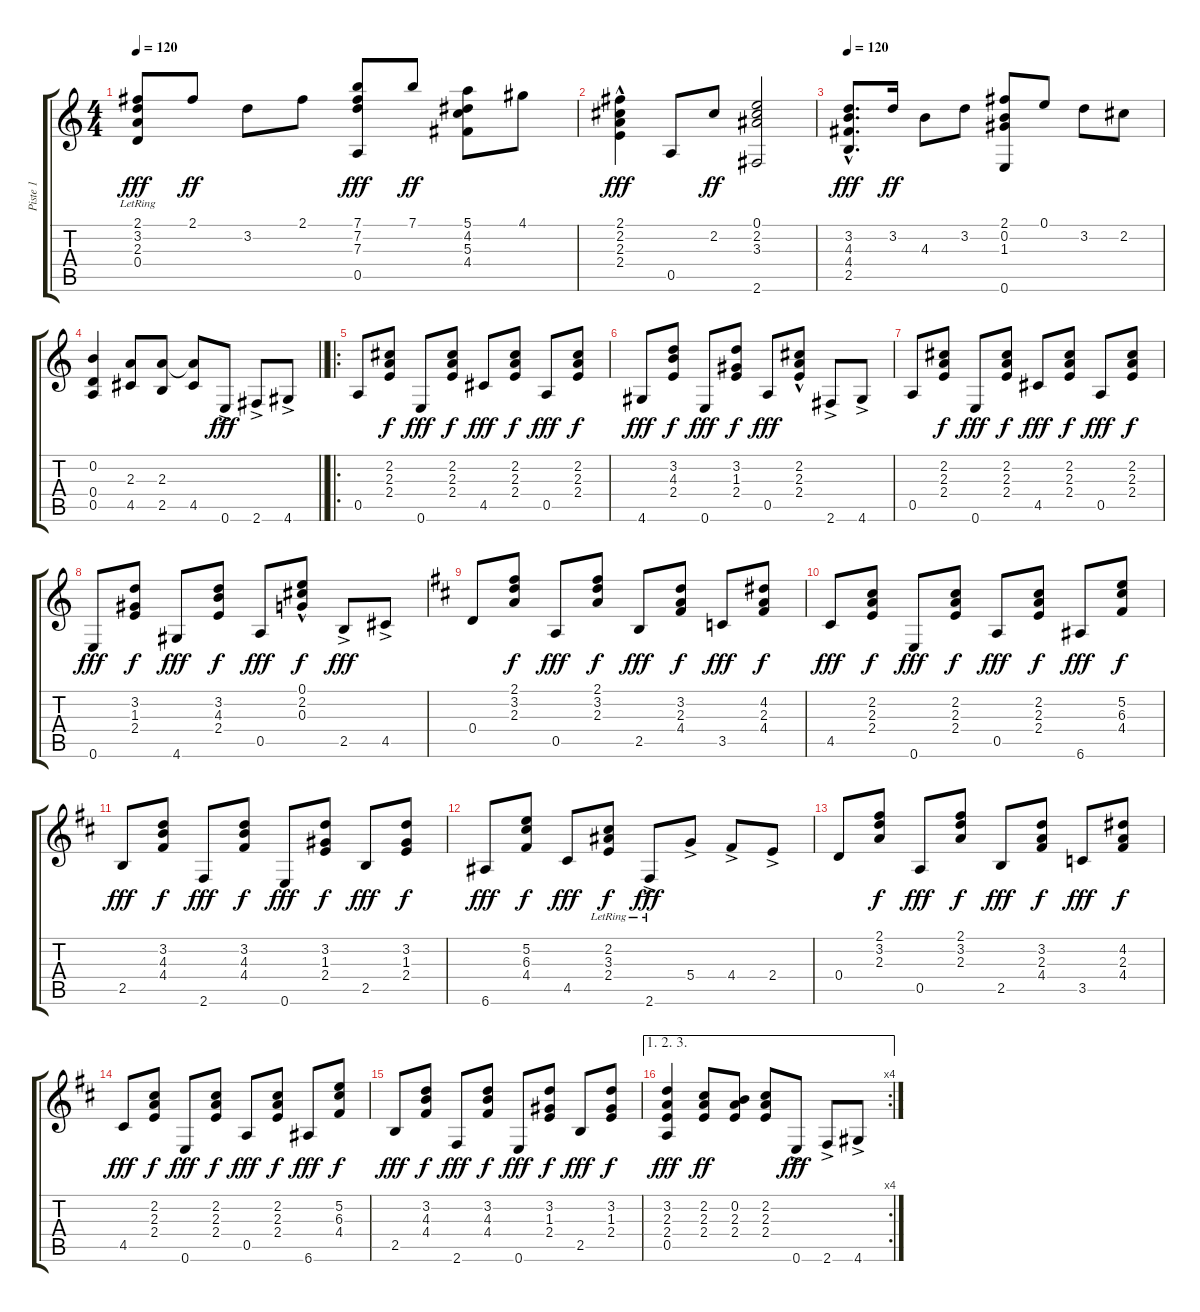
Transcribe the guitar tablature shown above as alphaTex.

\track ("Piste 1" "Piste 1") {instrument acousticguitarnylon}
\staff {score tabs}
\tuning (E4 B3 G3 D3 A2 E2) {hide}
\ts (4 4)
\tempo 120
\tempo 108
\tempo 120
\clef g2
\ks c
(2.1{lr} 3.2 2.3 0.4).8{dy fff instrument acousticguitarnylon} 2.1.8{dy ff} 3.2.8 2.1.8 (7.1 7.2 7.3 0.5).8{dy fff} 7.1.8{dy ff} (5.1 4.2 5.3 4.4).8 4.1.8 |
(2.1{hac} 2.2{hac} 2.3{hac} 2.4).4{dy fff} 0.5.8 2.2.8{dy ff} (0.1 2.2 3.3 2.6).2 |
\tempo 120
(3.2{hac} 4.3{hac} 4.4{hac} 2.5).8{d dy fff} 3.2.16{dy ff} 4.3.8 3.2.8 (2.1 0.2 1.3 0.6).8 0.1.8 3.2.8 2.2.8 |
\barLineRight lightlight
(0.2 0.4 0.5).4 (2.3 4.5).8 (2.3 2.5).8 (2.3{t} 4.5).8 0.6{ac}.8{dy fff} 2.6{ac}.8 4.6{ac}.8 |
\ro
0.5.8 (2.2 2.3 2.4).8{dy f} 0.6.8{dy fff} (2.2 2.3 2.4).8{dy f} 4.5.8{dy fff} (2.2 2.3 2.4).8{dy f} 0.5.8{dy fff} (2.2 2.3 2.4).8{dy f} |
4.6.8{dy fff} (3.2 4.3 2.4).8{dy f} 0.6.8{dy fff} (3.2 1.3 2.4).8{dy f} 0.5.8{dy fff} (2.2{hac} 2.3{hac} 2.4{hac}).8 2.6{ac}.8 4.6{ac}.8 |
0.5.8 (2.2 2.3 2.4).8{dy f} 0.6.8{dy fff} (2.2 2.3 2.4).8{dy f} 4.5.8{dy fff} (2.2 2.3 2.4).8{dy f} 0.5.8{dy fff} (2.2 2.3 2.4).8{dy f} |
0.6.8{dy fff} (3.2 1.3 2.4).8{dy f} 4.6.8{dy fff} (3.2 4.3 2.4).8{dy f} 0.5.8{dy fff} (0.1{hac} 2.2{hac} 0.3{hac}).8{dy f} 2.5{ac}.8{dy fff} 4.5{ac}.8 |
\ks d
0.4.8 (2.1 3.2 2.3).8{dy f} 0.5.8{dy fff} (2.1 3.2 2.3).8{dy f} 2.5.8{dy fff} (3.2 2.3 4.4).8{dy f} 3.5.8{dy fff} (4.2 2.3 4.4).8{dy f} |
4.5.8{dy fff} (2.2 2.3 2.4).8{dy f} 0.6.8{dy fff} (2.2 2.3 2.4).8{dy f} 0.5.8{dy fff} (2.2 2.3 2.4).8{dy f} 6.6.8{dy fff} (5.2 6.3 4.4).8{dy f} |
2.5.8{dy fff} (3.2 4.3 4.4).8{dy f} 2.6.8{dy fff} (3.2 4.3 4.4).8{dy f} 0.6.8{dy fff} (3.2 1.3 2.4).8{dy f} 2.5.8{dy fff} (3.2 1.3 2.4).8{dy f} |
6.6.8{dy fff} (5.2 6.3 4.4).8{dy f} 4.5.8{dy fff} (2.2{lr} 3.3{lr} 2.4).8{dy f} 2.6{ac lr}.8{dy fff} 5.4{ac}.8 4.4{ac}.8 2.4{ac}.8 |
0.4.8 (2.1 3.2 2.3).8{dy f} 0.5.8{dy fff} (2.1 3.2 2.3).8{dy f} 2.5.8{dy fff} (3.2 2.3 4.4).8{dy f} 3.5.8{dy fff} (4.2 2.3 4.4).8{dy f} |
4.5.8{dy fff} (2.2 2.3 2.4).8{dy f} 0.6.8{dy fff} (2.2 2.3 2.4).8{dy f} 0.5.8{dy fff} (2.2 2.3 2.4).8{dy f} 6.6.8{dy fff} (5.2 6.3 4.4).8{dy f} |
2.5.8{dy fff} (3.2 4.3 4.4).8{dy f} 2.6.8{dy fff} (3.2 4.3 4.4).8{dy f} 0.6.8{dy fff} (3.2 1.3 2.4).8{dy f} 2.5.8{dy fff} (3.2 1.3 2.4).8{dy f} |
\ae (1 2 3)
\rc 4
(3.2 2.3 2.4 0.5).4{dy fff} (2.2 2.3 2.4).8{dy ff} (0.2 2.3 2.4).8 (2.2 2.3 2.4).8 0.6{ac}.8{dy fff} 2.6{ac}.8 4.6{ac}.8
